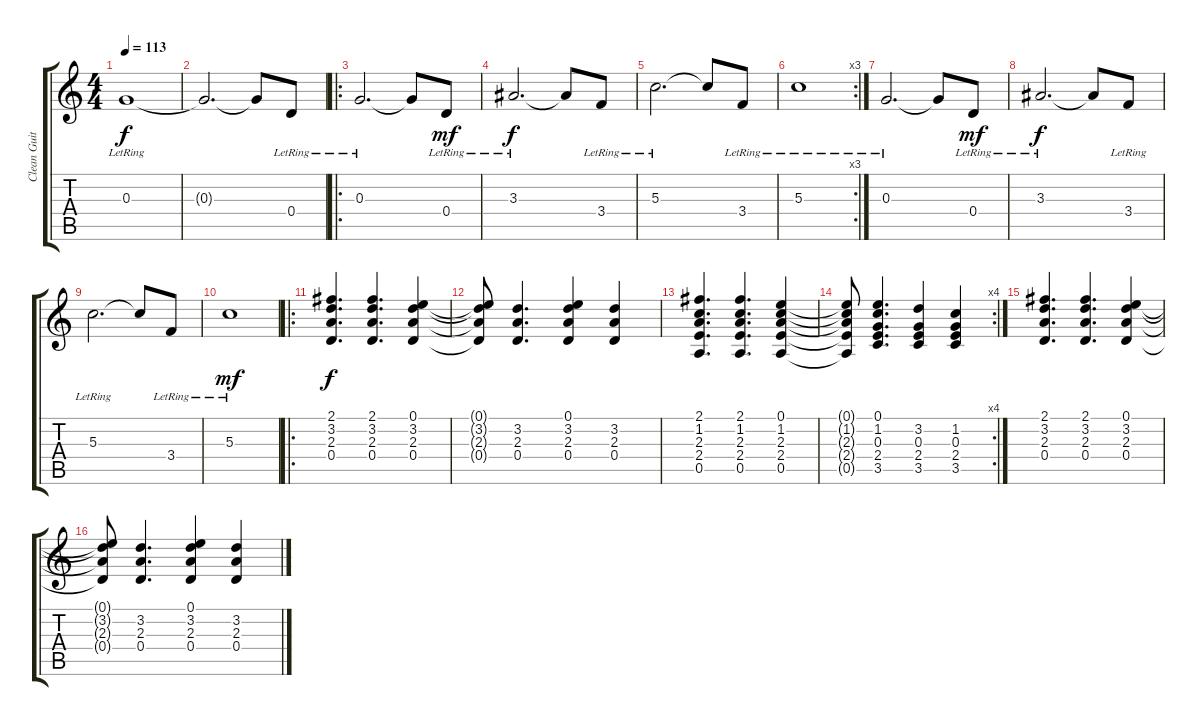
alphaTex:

\track ("Clean Guitar" "Clean Guit") {instrument electricguitarclean}
\staff {score tabs}
\tuning (E4 B3 G3 D3 A2 E2) {hide}
\ts (4 4)
\tempo 113
\clef g2
\ks c
0.3{lr}.1{dy f} |
0.3{t}.2{d} 0.3{t}.8 0.4{lr}.8 |
\ro
0.3{lr}.2{d} 0.3{t}.8 0.4{lr}.8{dy mf} |
3.3{lr}.2{d dy f} 3.3{t}.8 3.4{lr}.8 |
5.3{lr}.2{d} 5.3{t}.8 3.4{lr}.8 |
\rc 3
5.3{lr}.1 |
0.3{lr}.2{d} 0.3{t}.8 0.4{lr}.8{dy mf} |
3.3{lr}.2{d dy f} 3.3{t}.8 3.4{lr}.8 |
5.3{lr}.2{d} 5.3{t}.8 3.4{lr}.8 |
5.3{lr}.1{dy mf} |
\ro
(2.1 3.2 2.3 0.4).4{d dy f} (2.1 3.2 2.3 0.4).4{d} (0.1 3.2 2.3 0.4).4 |
(0.1{t} 3.2{t} 2.3{t} 0.4{t}).8 (3.2 2.3 0.4).4{d} (0.1 3.2 2.3 0.4).4 (3.2 2.3 0.4).4 |
(2.1 1.2 2.3 2.4 0.5).4{d} (2.1 1.2 2.3 2.4 0.5).4{d} (0.1 1.2 2.3 2.4 0.5).4 |
\rc 4
(0.1{t} 1.2{t} 2.3{t} 2.4{t} 0.5{t}).8 (0.1 1.2 0.3 2.4 3.5).4{d} (3.2 0.3 2.4 3.5).4 (1.2 0.3 2.4 3.5).4 |
(2.1 3.2 2.3 0.4).4{d volume 9} (2.1 3.2 2.3 0.4).4{d} (0.1 3.2 2.3 0.4).4 |
(0.1{t} 3.2{t} 2.3{t} 0.4{t}).8 (3.2 2.3 0.4).4{d} (0.1 3.2 2.3 0.4).4 (3.2 2.3 0.4).4
